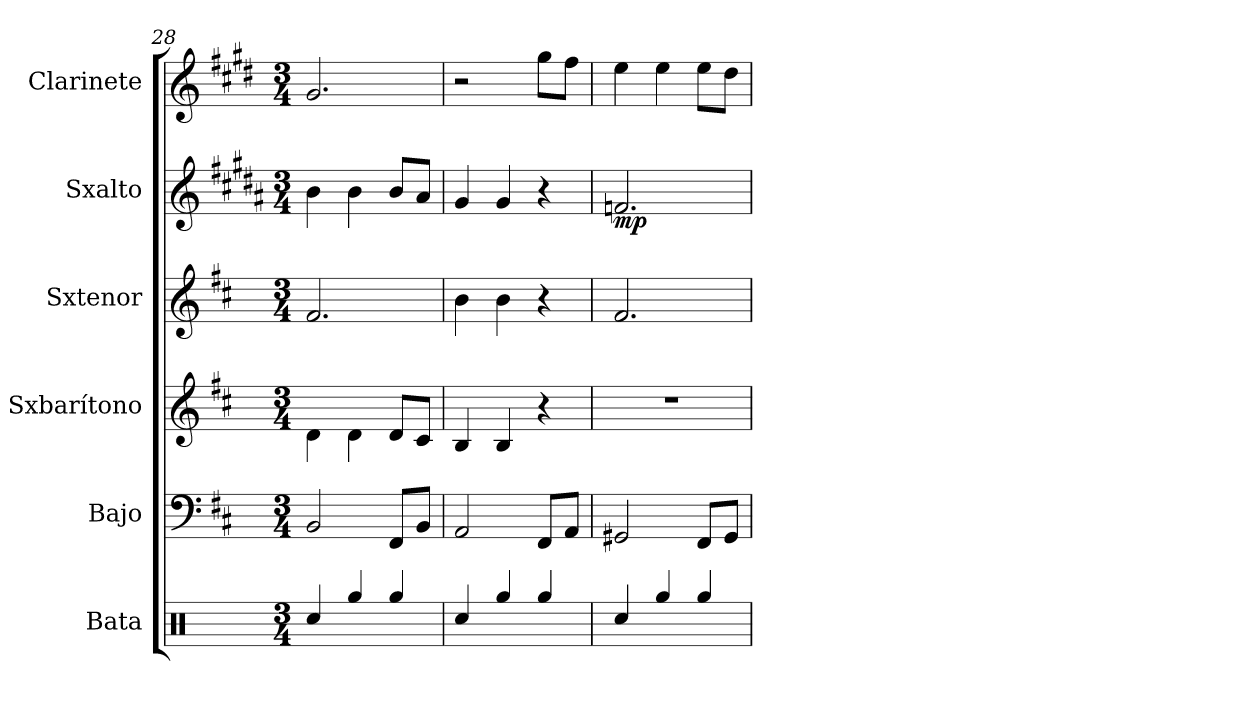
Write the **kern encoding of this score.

**kern	**kern	**kern	**kern	**kern	**dynam	**kern
*part6	*part5	*part4	*part3	*part2	*part2	*part1
*staff6	*staff5	*staff4	*staff3	*staff2	*staff2	*staff1
*I"Bata	*I"Bajo	*I"Sxbarítono	*I"Sxtenor	*I"Sxalto	*	*I"Clarinete
*clefX	*clefF4	*clefG2	*clefG2	*clefG2	*	*clefG2
*	*ITrd7c12	*ITrd12c21	*ITrd8c14	*ITrd5c9	*	*ITrd1c2
*k[]	*k[f#c#]	*k[f#c#]	*k[f#c#]	*k[f#c#]	*	*k[f#c#]
*M3/4	*M3/4	*M3/4	*M3/4	*M3/4	*	*M3/4
=28	=28	=28	=28	=28	=28	=28
4Rcc/	2BBB/	4D\	2.F#/	4d\	.	2.f#/
4Rgg/	.	4D\	.	4d\	.	.
4Rgg/	8FFF#/L	8D/L	.	8d/L	.	.
.	8BBB/J	8C#/J	.	8c#/J	.	.
=29	=29	=29	=29	=29	=29	=29
4Rcc/	2AAA/	4BB/	4B\	4B/	.	2r
4Rgg/	.	4BB/	4B\	4B/	.	.
4Rgg/	8FFF#/L	4r	4r	4r	.	8ff#\L
.	8AAA/J	.	.	.	.	8ee\J
!!LO:PB:g=z
=30	=30	=30	=30	=30	=30	=30
!	!	!	!	!	!LO:DY:b	!
4Rcc/	2GGG#X/	2.r	2.F#/	2.A-X/	mp	4dd\
4Rgg/	.	.	.	.	.	4dd\
4Rgg/	8FFF#/L	.	.	.	.	8dd\L
.	8GGG#/J	.	.	.	.	8cc#\J
=	=	=	=	=	=	=
*-	*-	*-	*-	*-	*-	*-
